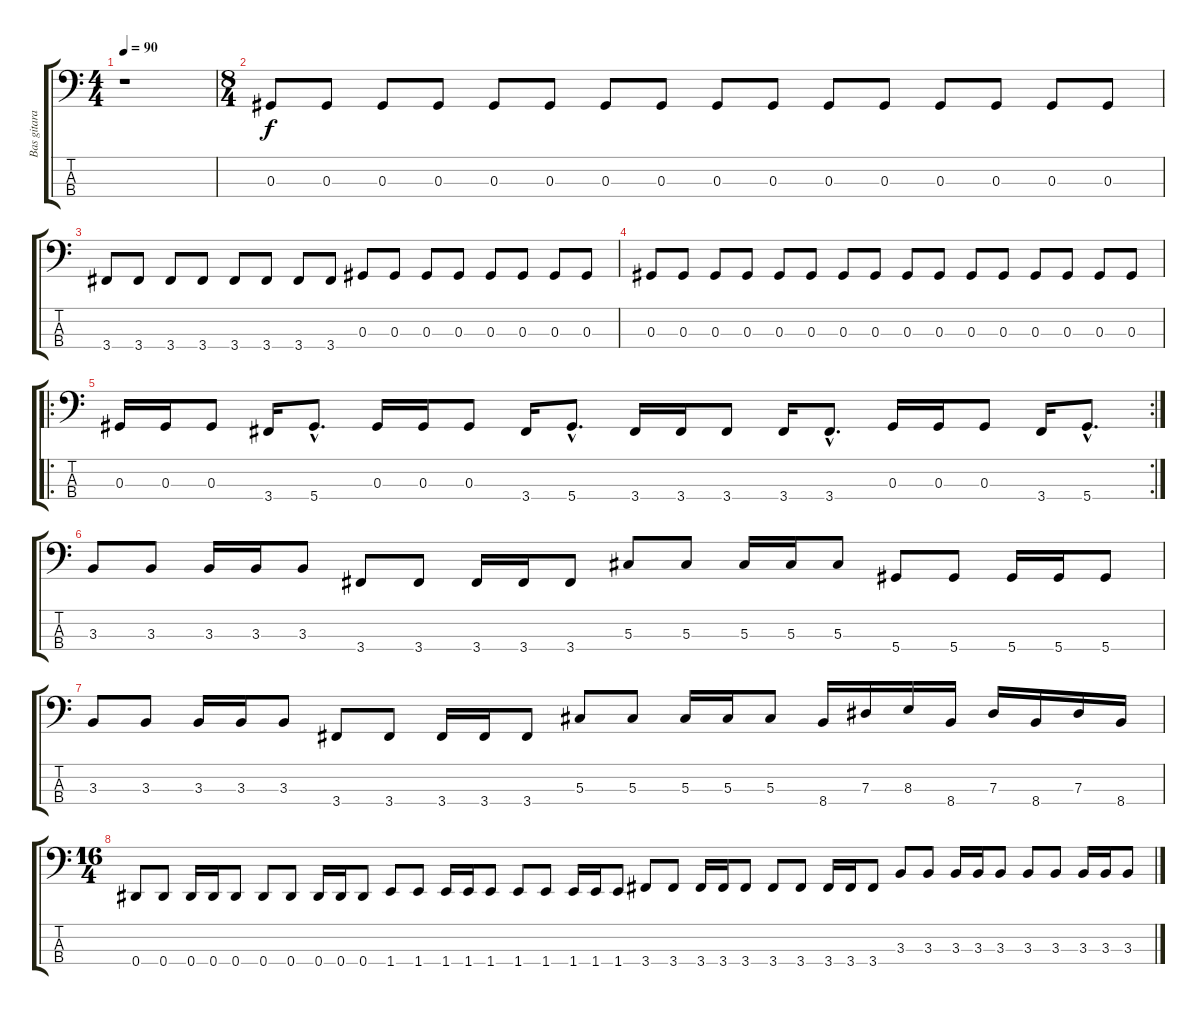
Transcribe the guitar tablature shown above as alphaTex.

\track ("Bas gitara / Bass gitara" "Bas gitara") {instrument electricbassfinger}
\staff {score tabs}
\tuning (Gb2 Db2 Ab1 Eb1) {hide}
\ts (4 4)
\tempo 90
\clef f4
\ks c
r.1{dy f instrument electricbassfinger} |
\ts (8 4)
0.3.8 0.3.8 0.3.8 0.3.8 0.3.8 0.3.8 0.3.8 0.3.8 0.3.8 0.3.8 0.3.8 0.3.8 0.3.8 0.3.8 0.3.8 0.3.8 |
3.4.8 3.4.8 3.4.8 3.4.8 3.4.8 3.4.8 3.4.8 3.4.8 0.3.8 0.3.8 0.3.8 0.3.8 0.3.8 0.3.8 0.3.8 0.3.8 |
0.3.8 0.3.8 0.3.8 0.3.8 0.3.8 0.3.8 0.3.8 0.3.8 0.3.8 0.3.8 0.3.8 0.3.8 0.3.8 0.3.8 0.3.8 0.3.8 |
\ro
\rc 2
0.3.16 0.3.16 0.3.8 3.4.16 5.4{hac}.8{d} 0.3.16 0.3.16 0.3.8 3.4.16 5.4{hac}.8{d} 3.4.16 3.4.16 3.4.8 3.4.16 3.4{hac}.8{d} 0.3.16 0.3.16 0.3.8 3.4.16 5.4{hac}.8{d} |
3.3.8 3.3.8 3.3.16 3.3.16 3.3.8 3.4.8 3.4.8 3.4.16 3.4.16 3.4.8 5.3.8 5.3.8 5.3.16 5.3.16 5.3.8 5.4.8 5.4.8 5.4.16 5.4.16 5.4.8 |
3.3.8 3.3.8 3.3.16 3.3.16 3.3.8 3.4.8 3.4.8 3.4.16 3.4.16 3.4.8 5.3.8 5.3.8 5.3.16 5.3.16 5.3.8 8.4.16 7.3.16 8.3.16 8.4.16 7.3.16 8.4.16 7.3.16 8.4.16 |
\ts (16 4)
0.4.8 0.4.8 0.4.16 0.4.16 0.4.8 0.4.8 0.4.8 0.4.16 0.4.16 0.4.8 1.4.8 1.4.8 1.4.16 1.4.16 1.4.8 1.4.8 1.4.8 1.4.16 1.4.16 1.4.8 3.4.8 3.4.8 3.4.16 3.4.16 3.4.8 3.4.8 3.4.8 3.4.16 3.4.16 3.4.8 3.3.8 3.3.8 3.3.16 3.3.16 3.3.8 3.3.8 3.3.8 3.3.16 3.3.16 3.3.8
